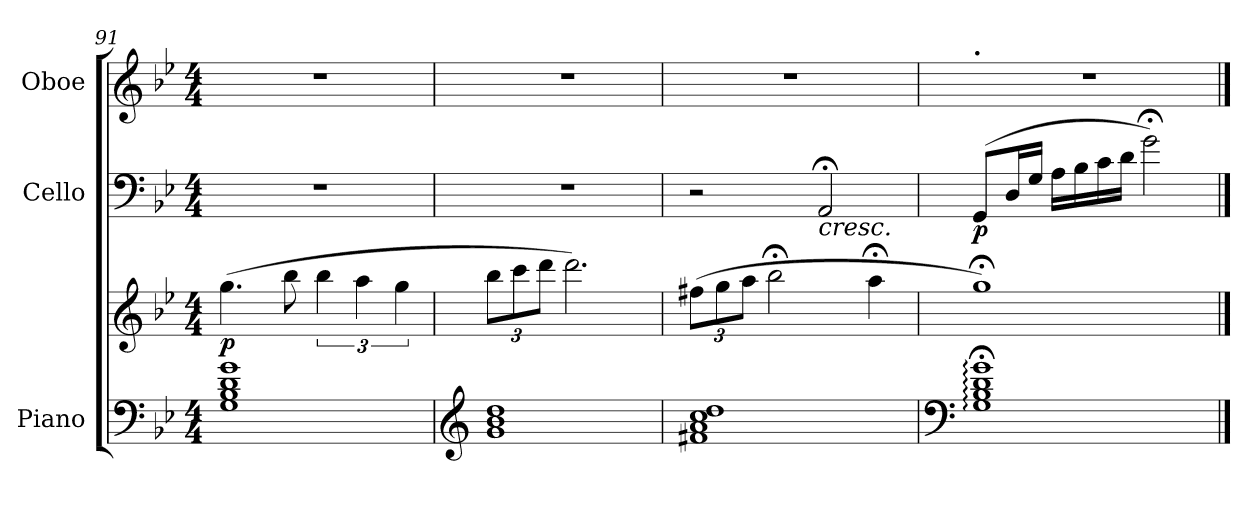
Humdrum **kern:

**kern	**kern	**dynam	**kern	**dynam	**kern
*part3	*part3	*part3	*part2	*part2	*part1
*staff4	*staff3	*staff3/4	*staff2	*staff2	*staff1
*I"Piano	*	*	*I"Cello	*	*I"Oboe
*I'Pno.	*	*	*	*	*I'Ob.
*clefF4	*clefG2	*	*clefF4	*	*clefG2
*k[b-e-]	*k[b-e-]	*	*k[b-e-]	*	*k[b-e-]
*M4/4	*M4/4	*	*M4/4	*	*M4/4
=91	=91	=91	=91	=91	=91
!	!	!LO:DY:b	!	!	!
1G 1B- 1d 1g	(4.gg\	p	1r	.	1r
.	8bb-\	.	.	.	.
.	6bb-\	.	.	.	.
.	6aa\	.	.	.	.
.	6gg\	.	.	.	.
=92	=92	=92	=92	=92	=92
*clefG2	*	*	*	*	*
*	*Xbrackettup	*	*	*	*
1g 1b- 1dd	12bb-\L	.	1r	.	1r
.	12ccc\	.	.	.	.
.	12ddd\J	.	.	.	.
.	2.ddd\)	.	.	.	.
=93	=93	=93	=93	=93	=93
1f#X 1a 1cc 1dd	(12ff#X\L	.	2r	.	1r
.	12gg\	.	.	.	.
.	12aa\J	.	.	.	.
.	2bb-;<\	.	.	.	.
!	!	!	!	!LO:HP:b	!
.	.	.	2AA;</	<	.
.	4aa;<\	.	.	.	.
=94	=94	=94	=94	=94	=94
*clefF4	*	*	*	*	*
!	!	!	!	!	!LO:TX:a:B:t=.
!	!	!	!	!LO:DY:b	!
1G;<: 1B-;<: 1d;<: 1g;<:	1gg;<)	.	(8GG/L	p	1r
.	.	.	16D/L	.	.
.	.	.	16G/JJ	.	.
.	.	.	16A\LL	.	.
.	.	.	16B-\	.	.
.	.	.	16c\	.	.
.	.	.	16d\JJ	.	.
.	.	.	2g;<\)	[	.
==	==	==	==	==	==
*-	*-	*-	*-	*-	*-
